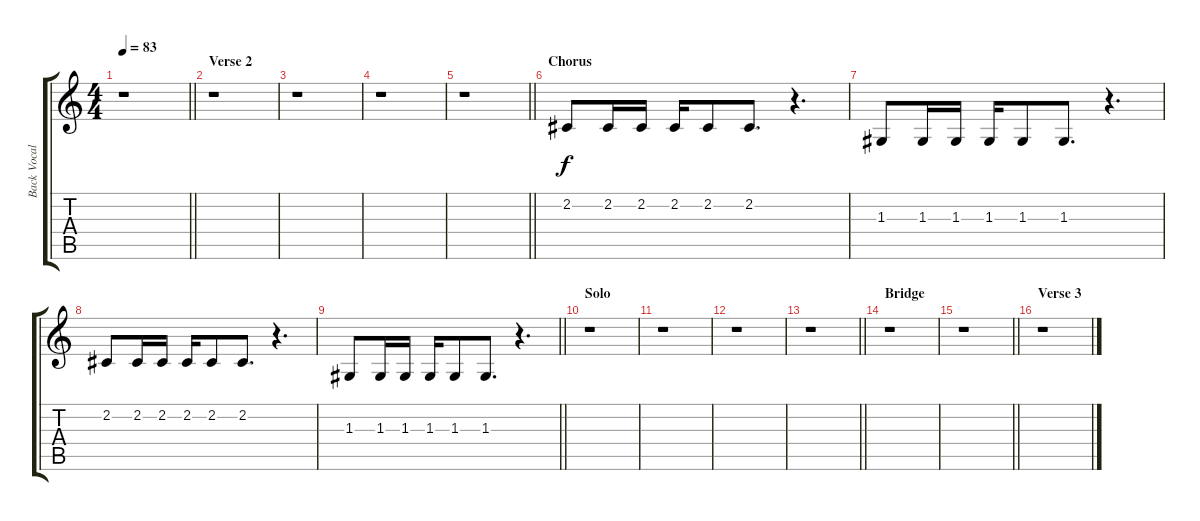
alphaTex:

\track ("Back Vocals" "Back Vocal") {instrument whistle}
\staff {score tabs}
\tuning (E4 B3 G3 D3 A2 E2) {hide}
\ts (4 4)
\tempo 83
\clef g2
\barLineRight lightlight
\ks c
r.1{dy f} |
\section ("" "Verse 2")
r.1 |
r.1 |
r.1 |
\barLineRight lightlight
r.1 |
\section ("" "Chorus")
2.2.8 2.2.16 2.2.16 2.2.16 2.2.8 2.2.8{d} r.4{d} |
1.3.8 1.3.16 1.3.16 1.3.16 1.3.8 1.3.8{d} r.4{d} |
2.2.8 2.2.16 2.2.16 2.2.16 2.2.8 2.2.8{d} r.4{d} |
\barLineRight lightlight
1.3.8 1.3.16 1.3.16 1.3.16 1.3.8 1.3.8{d} r.4{d} |
\section ("" "Solo")
r.1 |
r.1 |
r.1 |
\barLineRight lightlight
r.1 |
\section ("" "Bridge")
r.1 |
\barLineRight lightlight
r.1 |
\section ("" "Verse 3")
r.1
